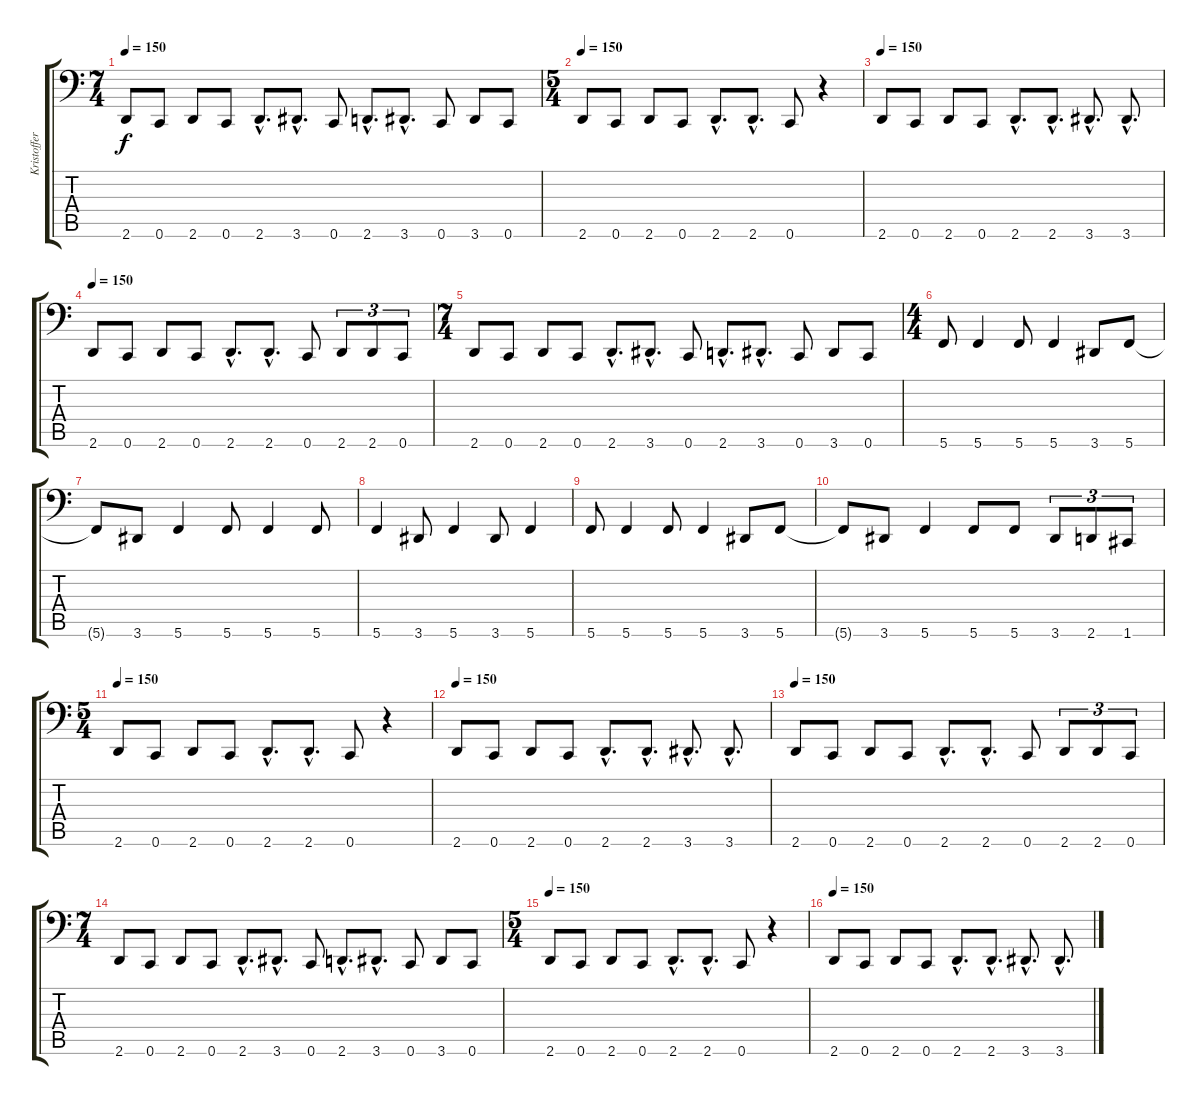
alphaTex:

\track ("Kristoffer Gildenlöw" "Kristoffer") {instrument electricbasspick}
\staff {score tabs}
\tuning (C3 G2 D2 A1 E1 C1) {hide}
\ts (7 4)
\tempo 150
\clef f4
\ks c
2.6.8{dy f} 0.6.8 2.6.8 0.6.8 2.6{hac}.8{d} 3.6{hac}.8{d} 0.6.8 2.6{hac}.8{d} 3.6{hac}.8{d} 0.6.8 3.6.8 0.6.8 |
\ts (5 4)
\tempo 150
2.6.8 0.6.8 2.6.8 0.6.8 2.6{hac}.8{d} 2.6{hac}.8{d} 0.6.8 r.4 |
\tempo 150
2.6.8 0.6.8 2.6.8 0.6.8 2.6{hac}.8{d} 2.6{hac}.8{d} 3.6{hac}.8{d} 3.6{hac}.8{d} |
\tempo 150
2.6.8 0.6.8 2.6.8 0.6.8 2.6{hac}.8{d} 2.6{hac}.8{d} 0.6.8 2.6.8{tu (3 2)} 2.6.8{tu (3 2)} 0.6.8{tu (3 2)} |
\ts (7 4)
2.6.8 0.6.8 2.6.8 0.6.8 2.6{hac}.8{d} 3.6{hac}.8{d} 0.6.8 2.6{hac}.8{d} 3.6{hac}.8{d} 0.6.8 3.6.8 0.6.8 |
\ts (4 4)
5.6.8 5.6.4 5.6.8 5.6.4 3.6.8 5.6.8 |
5.6{t}.8 3.6.8 5.6.4 5.6.8 5.6.4 5.6.8 |
5.6.4 3.6.8 5.6.4 3.6.8 5.6.4 |
5.6.8 5.6.4 5.6.8 5.6.4 3.6.8 5.6.8 |
5.6{t}.8 3.6.8 5.6.4 5.6.8 5.6.8 3.6.8{tu (3 2)} 2.6.8{tu (3 2)} 1.6.8{tu (3 2)} |
\ts (5 4)
\tempo 150
2.6.8 0.6.8 2.6.8 0.6.8 2.6{hac}.8{d} 2.6{hac}.8{d} 0.6.8 r.4 |
\tempo 150
2.6.8 0.6.8 2.6.8 0.6.8 2.6{hac}.8{d} 2.6{hac}.8{d} 3.6{hac}.8{d} 3.6{hac}.8{d} |
\tempo 150
2.6.8 0.6.8 2.6.8 0.6.8 2.6{hac}.8{d} 2.6{hac}.8{d} 0.6.8 2.6.8{tu (3 2)} 2.6.8{tu (3 2)} 0.6.8{tu (3 2)} |
\ts (7 4)
2.6.8 0.6.8 2.6.8 0.6.8 2.6{hac}.8{d} 3.6{hac}.8{d} 0.6.8 2.6{hac}.8{d} 3.6{hac}.8{d} 0.6.8 3.6.8 0.6.8 |
\ts (5 4)
\tempo 150
2.6.8 0.6.8 2.6.8 0.6.8 2.6{hac}.8{d} 2.6{hac}.8{d} 0.6.8 r.4 |
\tempo 150
2.6.8 0.6.8 2.6.8 0.6.8 2.6{hac}.8{d} 2.6{hac}.8{d} 3.6{hac}.8{d} 3.6{hac}.8{d}
